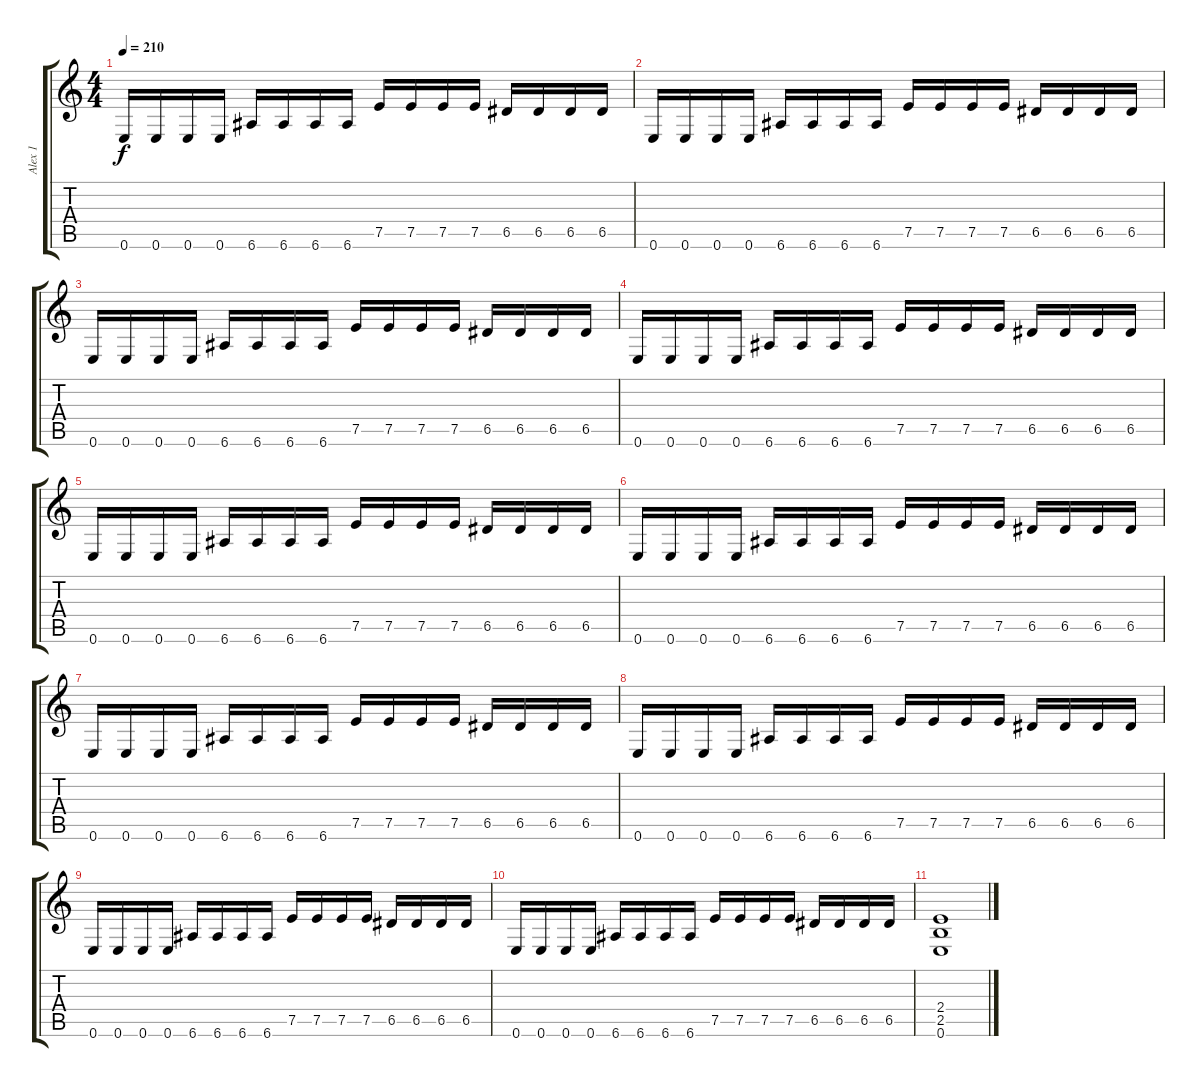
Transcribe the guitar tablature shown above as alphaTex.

\track ("Alex 1" "Alex 1") {instrument distortionguitar}
\staff {score tabs}
\tuning (E4 B3 G3 D3 A2 E2) {hide}
\ts (4 4)
\tempo 210
\clef g2
\ks c
0.6.16{dy f} 0.6.16 0.6.16 0.6.16 6.6.16 6.6.16 6.6.16 6.6.16 7.5.16 7.5.16 7.5.16 7.5.16 6.5.16 6.5.16 6.5.16 6.5.16 |
0.6.16 0.6.16 0.6.16 0.6.16 6.6.16 6.6.16 6.6.16 6.6.16 7.5.16 7.5.16 7.5.16 7.5.16 6.5.16 6.5.16 6.5.16 6.5.16 |
0.6.16 0.6.16 0.6.16 0.6.16 6.6.16 6.6.16 6.6.16 6.6.16 7.5.16 7.5.16 7.5.16 7.5.16 6.5.16 6.5.16 6.5.16 6.5.16 |
0.6.16 0.6.16 0.6.16 0.6.16 6.6.16 6.6.16 6.6.16 6.6.16 7.5.16 7.5.16 7.5.16 7.5.16 6.5.16 6.5.16 6.5.16 6.5.16 |
0.6.16 0.6.16 0.6.16 0.6.16 6.6.16 6.6.16 6.6.16 6.6.16 7.5.16 7.5.16 7.5.16 7.5.16 6.5.16 6.5.16 6.5.16 6.5.16 |
0.6.16 0.6.16 0.6.16 0.6.16 6.6.16 6.6.16 6.6.16 6.6.16 7.5.16 7.5.16 7.5.16 7.5.16 6.5.16 6.5.16 6.5.16 6.5.16 |
0.6.16 0.6.16 0.6.16 0.6.16 6.6.16 6.6.16 6.6.16 6.6.16 7.5.16 7.5.16 7.5.16 7.5.16 6.5.16 6.5.16 6.5.16 6.5.16 |
0.6.16 0.6.16 0.6.16 0.6.16 6.6.16 6.6.16 6.6.16 6.6.16 7.5.16 7.5.16 7.5.16 7.5.16 6.5.16 6.5.16 6.5.16 6.5.16 |
0.6.16 0.6.16 0.6.16 0.6.16 6.6.16 6.6.16 6.6.16 6.6.16 7.5.16 7.5.16 7.5.16 7.5.16 6.5.16 6.5.16 6.5.16 6.5.16 |
0.6.16 0.6.16 0.6.16 0.6.16 6.6.16 6.6.16 6.6.16 6.6.16 7.5.16 7.5.16 7.5.16 7.5.16 6.5.16 6.5.16 6.5.16 6.5.16 |
(2.4 2.5 0.6).1
